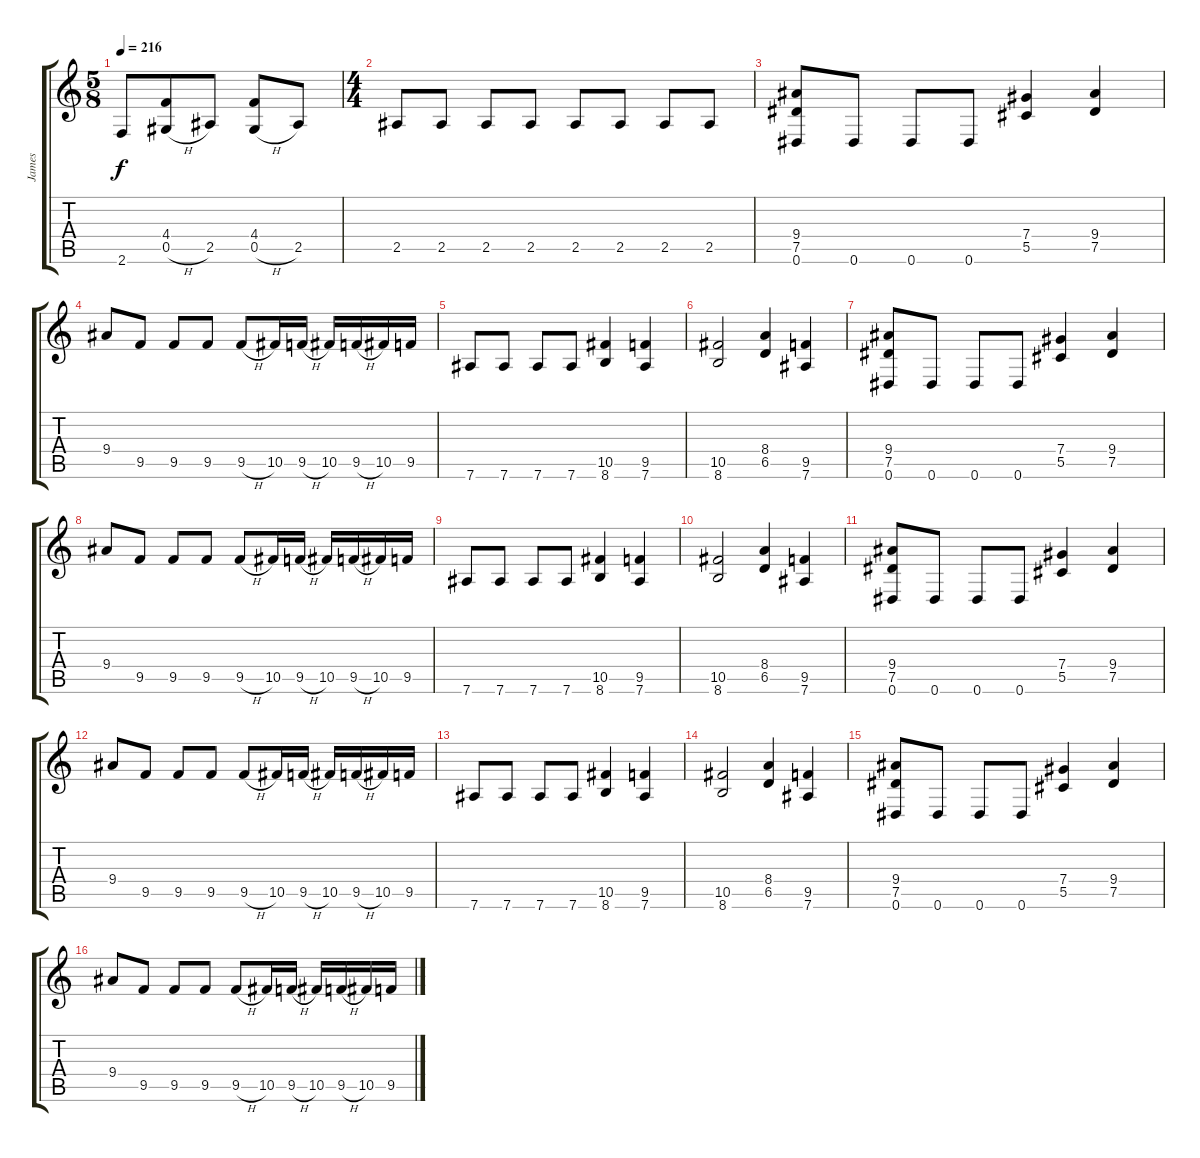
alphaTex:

\track ("James" "James") {instrument distortionguitar}
\staff {score tabs}
\tuning (Eb4 Bb3 Gb3 Db3 Ab2 Eb2) {hide}
\ts (5 8)
\tempo 216
\clef g2
\ks c
2.6.8{dy f} (4.4 0.5{h}).8 2.5.8 (4.4 0.5{h}).8 2.5.8 |
\ts (4 4)
2.5.8 2.5.8 2.5.8 2.5.8 2.5.8 2.5.8 2.5.8 2.5.8 |
(9.4 7.5 0.6).8 0.6.8 0.6.8 0.6.8 (7.4 5.5).4 (9.4 7.5).4 |
9.4.8 9.5.8 9.5.8 9.5.8 9.5{h}.8 10.5.16 9.5{h}.16 10.5.16 9.5{h}.16 10.5.16 9.5.16 |
7.6.8 7.6.8 7.6.8 7.6.8 (10.5 8.6).4 (9.5 7.6).4 |
(10.5 8.6).2 (8.4 6.5).4 (9.5 7.6).4 |
(9.4 7.5 0.6).8 0.6.8 0.6.8 0.6.8 (7.4 5.5).4 (9.4 7.5).4 |
9.4.8 9.5.8 9.5.8 9.5.8 9.5{h}.8 10.5.16 9.5{h}.16 10.5.16 9.5{h}.16 10.5.16 9.5.16 |
7.6.8 7.6.8 7.6.8 7.6.8 (10.5 8.6).4 (9.5 7.6).4 |
(10.5 8.6).2 (8.4 6.5).4 (9.5 7.6).4 |
(9.4 7.5 0.6).8 0.6.8 0.6.8 0.6.8 (7.4 5.5).4 (9.4 7.5).4 |
9.4.8 9.5.8 9.5.8 9.5.8 9.5{h}.8 10.5.16 9.5{h}.16 10.5.16 9.5{h}.16 10.5.16 9.5.16 |
7.6.8 7.6.8 7.6.8 7.6.8 (10.5 8.6).4 (9.5 7.6).4 |
(10.5 8.6).2 (8.4 6.5).4 (9.5 7.6).4 |
(9.4 7.5 0.6).8 0.6.8 0.6.8 0.6.8 (7.4 5.5).4 (9.4 7.5).4 |
9.4.8 9.5.8 9.5.8 9.5.8 9.5{h}.8 10.5.16 9.5{h}.16 10.5.16 9.5{h}.16 10.5.16 9.5.16
